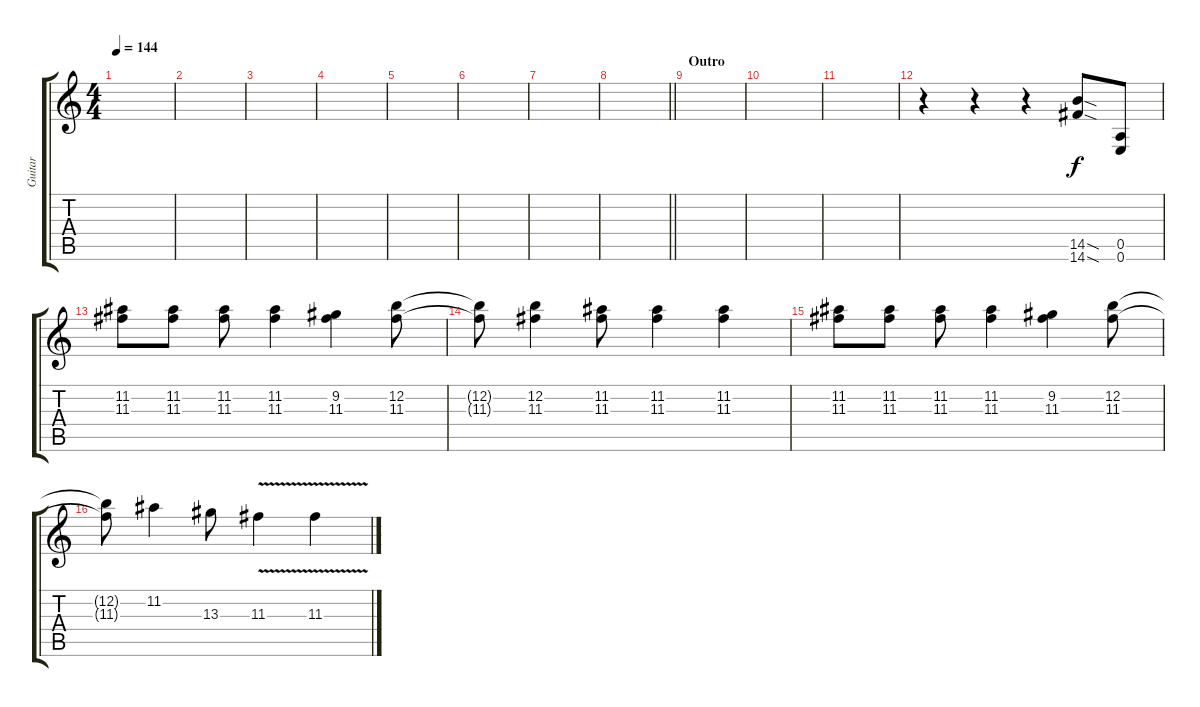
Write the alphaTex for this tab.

\track ("Guitar" "Guitar") {instrument distortionguitar}
\staff {score tabs}
\tuning (E4 B3 G3 D3 A2 E2) {hide}
\ts (4 4)
\tempo 144
\clef g2
\ks c
|
|
|
|
|
|
|
\barLineRight lightlight
|
\section ("" "Outro")
|
|
|
r.4 r.4 r.4 (14.5{sod} 14.6{sod}).8 (0.5 0.6).8 |
(11.2 11.3).8 (11.2 11.3).8 (11.2 11.3).8 (11.2 11.3).4 (9.2 11.3).4 (12.2 11.3).8 |
(12.2{t} 11.3{t}).8 (12.2 11.3).4 (11.2 11.3).8 (11.2 11.3).4 (11.2 11.3).4 |
(11.2 11.3).8 (11.2 11.3).8 (11.2 11.3).8 (11.2 11.3).4 (9.2 11.3).4 (12.2 11.3).8 |
(12.2{t} 11.3{t}).8 11.2.4 13.3.8 11.3{v}.4 11.3{v}.4
